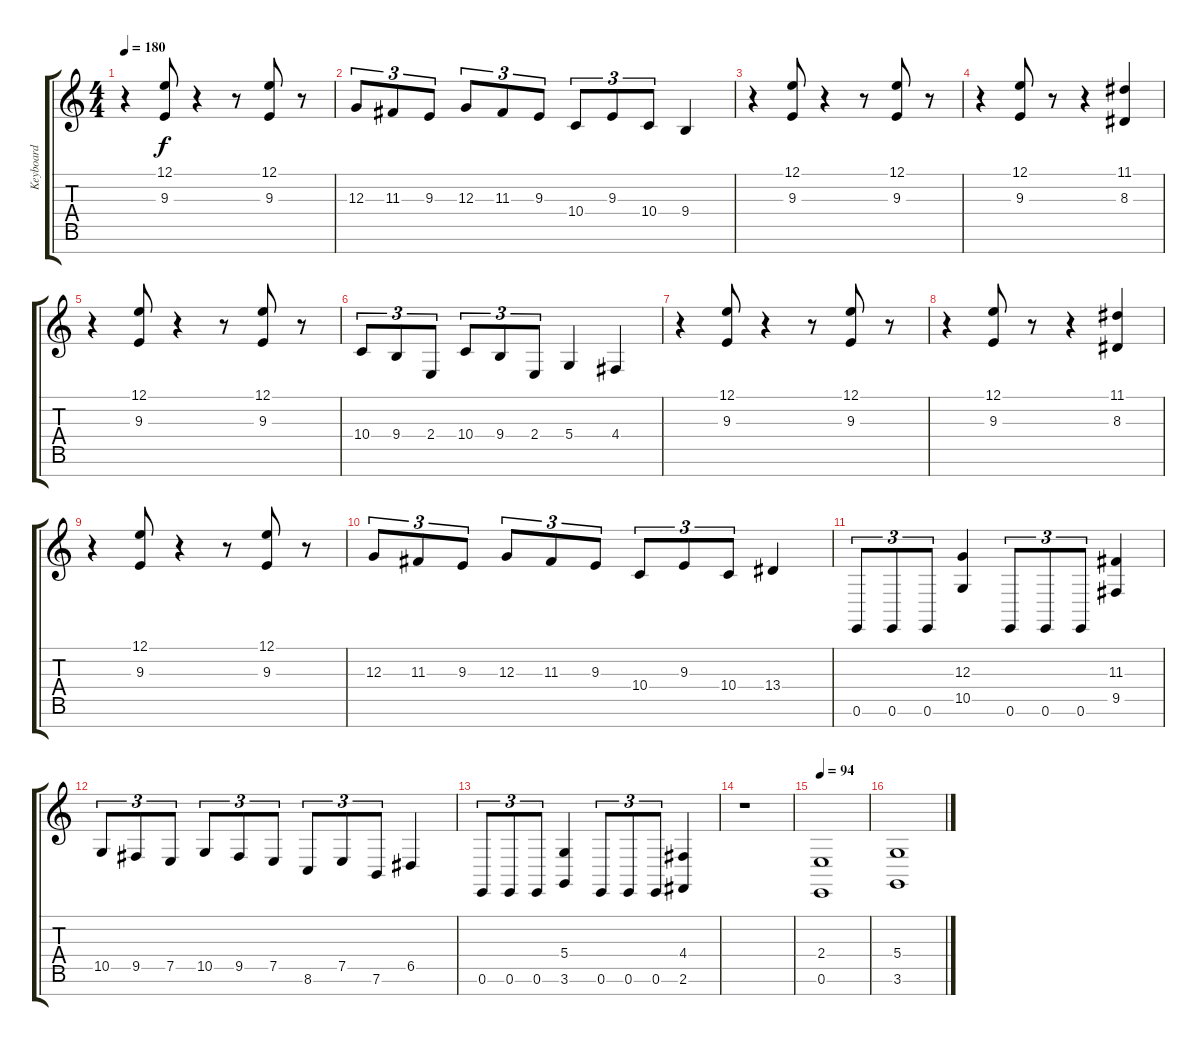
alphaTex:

\track ("Keyboard" "Keyboard") {instrument synthstrings2}
\staff {score tabs}
\tuning (E4 B3 G3 D3 A2 E2 B1) {hide}
\ts (4 4)
\tempo 180
\clef g2
\ks c
r.4{dy f} (12.1 9.3).8 r.4 r.8 (12.1 9.3).8 r.8 |
12.3.8{tu (3 2)} 11.3.8{tu (3 2)} 9.3.8{tu (3 2)} 12.3.8{tu (3 2)} 11.3.8{tu (3 2)} 9.3.8{tu (3 2)} 10.4.8{tu (3 2)} 9.3.8{tu (3 2)} 10.4.8{tu (3 2)} 9.4.4 |
r.4 (12.1 9.3).8 r.4 r.8 (12.1 9.3).8 r.8 |
r.4 (12.1 9.3).8 r.8 r.4 (11.1 8.3).4 |
r.4 (12.1 9.3).8 r.4 r.8 (12.1 9.3).8 r.8 |
10.4.8{tu (3 2)} 9.4.8{tu (3 2)} 2.4.8{tu (3 2)} 10.4.8{tu (3 2)} 9.4.8{tu (3 2)} 2.4.8{tu (3 2)} 5.4.4 4.4.4 |
r.4 (12.1 9.3).8 r.4 r.8 (12.1 9.3).8 r.8 |
r.4 (12.1 9.3).8 r.8 r.4 (11.1 8.3).4 |
r.4 (12.1 9.3).8 r.4 r.8 (12.1 9.3).8 r.8 |
12.3.8{tu (3 2)} 11.3.8{tu (3 2)} 9.3.8{tu (3 2)} 12.3.8{tu (3 2)} 11.3.8{tu (3 2)} 9.3.8{tu (3 2)} 10.4.8{tu (3 2)} 9.3.8{tu (3 2)} 10.4.8{tu (3 2)} 13.4.4 |
0.6.8{tu (3 2)} 0.6.8{tu (3 2)} 0.6.8{tu (3 2)} (12.3 10.5).4 0.6.8{tu (3 2)} 0.6.8{tu (3 2)} 0.6.8{tu (3 2)} (11.3 9.5).4 |
10.5.8{tu (3 2)} 9.5.8{tu (3 2)} 7.5.8{tu (3 2)} 10.5.8{tu (3 2)} 9.5.8{tu (3 2)} 7.5.8{tu (3 2)} 8.6.8{tu (3 2)} 7.5.8{tu (3 2)} 7.6.8{tu (3 2)} 6.5.4 |
0.6.8{tu (3 2)} 0.6.8{tu (3 2)} 0.6.8{tu (3 2)} (5.4 3.6).4 0.6.8{tu (3 2)} 0.6.8{tu (3 2)} 0.6.8{tu (3 2)} (4.4 2.6).4 |
r.1 |
\tempo 94
(2.4 0.6).1 |
(5.4 3.6).1
